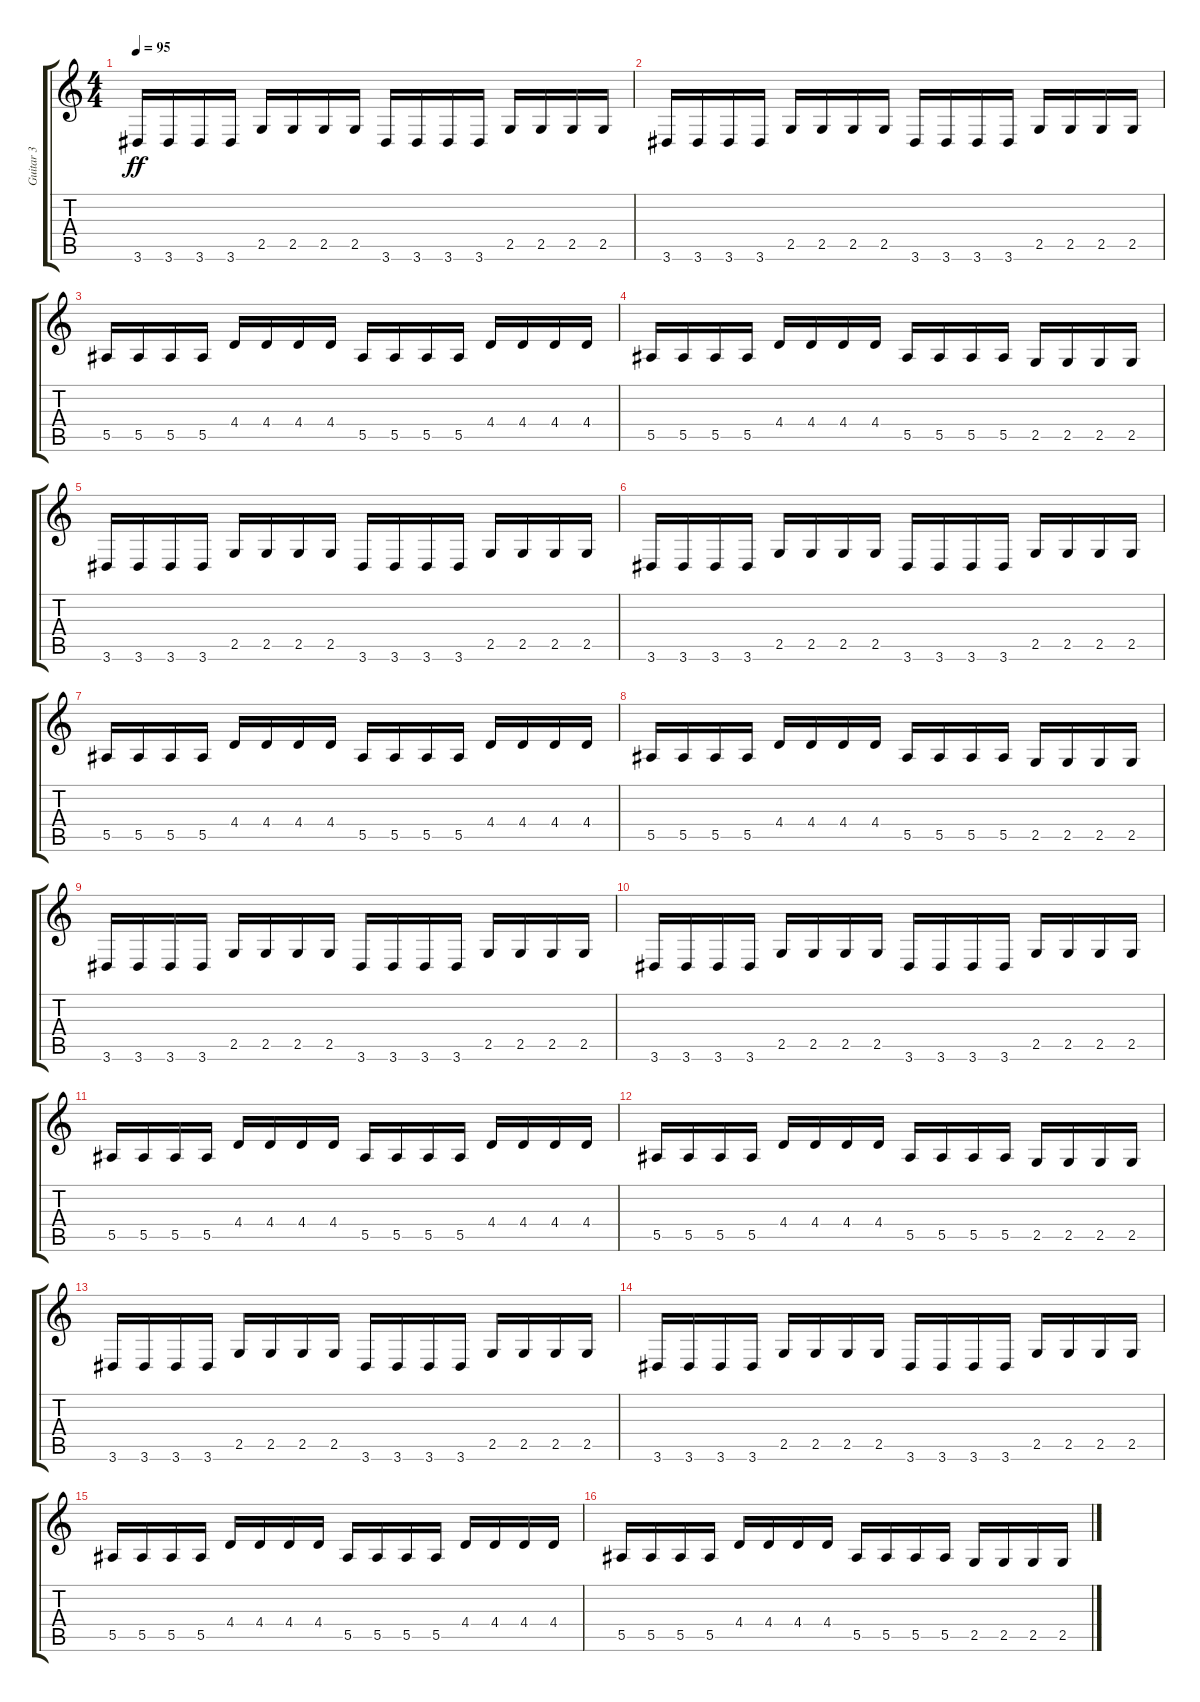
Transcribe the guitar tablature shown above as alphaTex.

\track ("Guitar 3" "Guitar 3") {instrument distortionguitar}
\staff {score tabs}
\tuning (C4 G3 Eb3 Bb2 F2 C2) {hide}
\ts (4 4)
\tempo 95
\clef g2
\ks c
3.6.16{dy ff volume 16} 3.6.16 3.6.16 3.6.16 2.5.16 2.5.16 2.5.16 2.5.16 3.6.16 3.6.16 3.6.16 3.6.16 2.5.16 2.5.16 2.5.16 2.5.16 |
3.6.16 3.6.16 3.6.16 3.6.16 2.5.16 2.5.16 2.5.16 2.5.16 3.6.16 3.6.16 3.6.16 3.6.16 2.5.16 2.5.16 2.5.16 2.5.16 |
5.5.16 5.5.16 5.5.16 5.5.16 4.4.16 4.4.16 4.4.16 4.4.16 5.5.16 5.5.16 5.5.16 5.5.16 4.4.16 4.4.16 4.4.16 4.4.16 |
5.5.16 5.5.16 5.5.16 5.5.16 4.4.16 4.4.16 4.4.16 4.4.16 5.5.16 5.5.16 5.5.16 5.5.16 2.5.16 2.5.16 2.5.16 2.5.16 |
3.6.16 3.6.16 3.6.16 3.6.16 2.5.16 2.5.16 2.5.16 2.5.16 3.6.16 3.6.16 3.6.16 3.6.16 2.5.16 2.5.16 2.5.16 2.5.16 |
3.6.16 3.6.16 3.6.16 3.6.16 2.5.16 2.5.16 2.5.16 2.5.16 3.6.16 3.6.16 3.6.16 3.6.16 2.5.16 2.5.16 2.5.16 2.5.16 |
5.5.16 5.5.16 5.5.16 5.5.16 4.4.16 4.4.16 4.4.16 4.4.16 5.5.16 5.5.16 5.5.16 5.5.16 4.4.16 4.4.16 4.4.16 4.4.16 |
5.5.16 5.5.16 5.5.16 5.5.16 4.4.16 4.4.16 4.4.16 4.4.16 5.5.16 5.5.16 5.5.16 5.5.16 2.5.16 2.5.16 2.5.16 2.5.16 |
3.6.16 3.6.16 3.6.16 3.6.16 2.5.16 2.5.16 2.5.16 2.5.16 3.6.16 3.6.16 3.6.16 3.6.16 2.5.16 2.5.16 2.5.16 2.5.16 |
3.6.16 3.6.16 3.6.16 3.6.16 2.5.16 2.5.16 2.5.16 2.5.16 3.6.16 3.6.16 3.6.16 3.6.16 2.5.16 2.5.16 2.5.16 2.5.16 |
5.5.16 5.5.16 5.5.16 5.5.16 4.4.16 4.4.16 4.4.16 4.4.16 5.5.16 5.5.16 5.5.16 5.5.16 4.4.16 4.4.16 4.4.16 4.4.16 |
5.5.16 5.5.16 5.5.16 5.5.16 4.4.16 4.4.16 4.4.16 4.4.16 5.5.16 5.5.16 5.5.16 5.5.16 2.5.16 2.5.16 2.5.16 2.5.16 |
3.6.16 3.6.16 3.6.16 3.6.16 2.5.16 2.5.16 2.5.16 2.5.16 3.6.16 3.6.16 3.6.16 3.6.16 2.5.16 2.5.16 2.5.16 2.5.16 |
3.6.16 3.6.16 3.6.16 3.6.16 2.5.16 2.5.16 2.5.16 2.5.16 3.6.16 3.6.16 3.6.16 3.6.16 2.5.16 2.5.16 2.5.16 2.5.16 |
5.5.16 5.5.16 5.5.16 5.5.16 4.4.16 4.4.16 4.4.16 4.4.16 5.5.16 5.5.16 5.5.16 5.5.16 4.4.16 4.4.16 4.4.16 4.4.16 |
5.5.16 5.5.16 5.5.16 5.5.16 4.4.16 4.4.16 4.4.16 4.4.16 5.5.16 5.5.16 5.5.16 5.5.16 2.5.16 2.5.16 2.5.16 2.5.16
